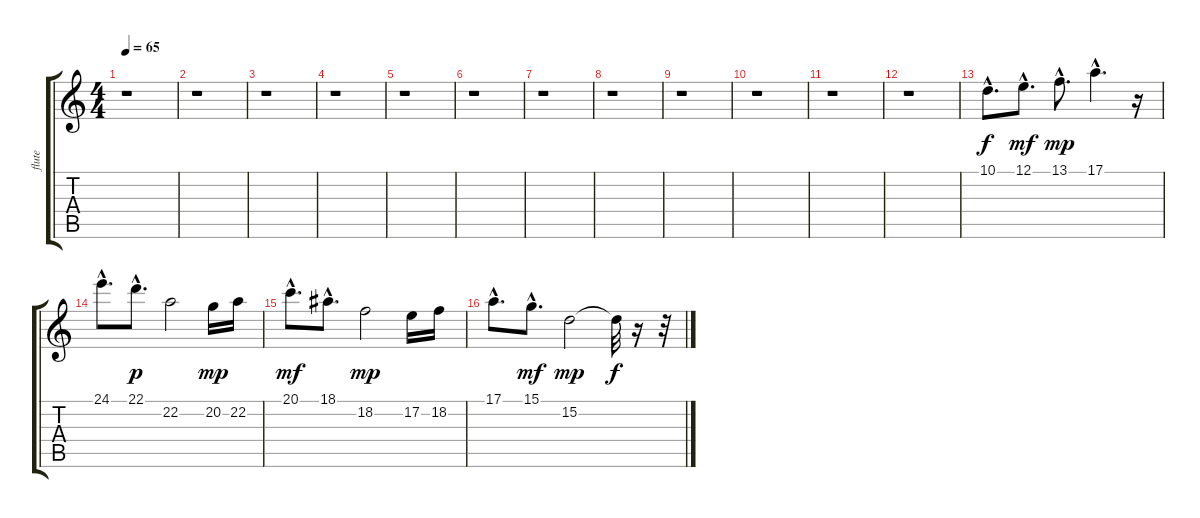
\track ("flute" "flute") {instrument flute}
\staff {score tabs}
\tuning (E4 B3 G3 D3 A2 E2) {hide}
\ts (4 4)
\tempo 65
\clef g2
\ks c
r.1{dy f} |
r.1 |
r.1 |
r.1 |
r.1 |
r.1 |
r.1 |
r.1 |
r.1 |
r.1 |
r.1 |
r.1 |
10.1{hac}.8{d} 12.1{hac}.8{d dy mf} 13.1{hac}.8{d dy mp} 17.1{hac}.4{d} r.16 |
24.1{hac}.8{d} 22.1{hac}.8{d dy p} 22.2.2 20.2.16{dy mp} 22.2.16 |
20.1{hac}.8{d dy mf} 18.1{hac}.8{d} 18.2.2{dy mp} 17.2.16 18.2.16 |
17.1{hac}.8{d} 15.1{hac}.8{d dy mf} 15.2.2{dy mp} 15.2{t}.32{dy f} r.16 r.32
